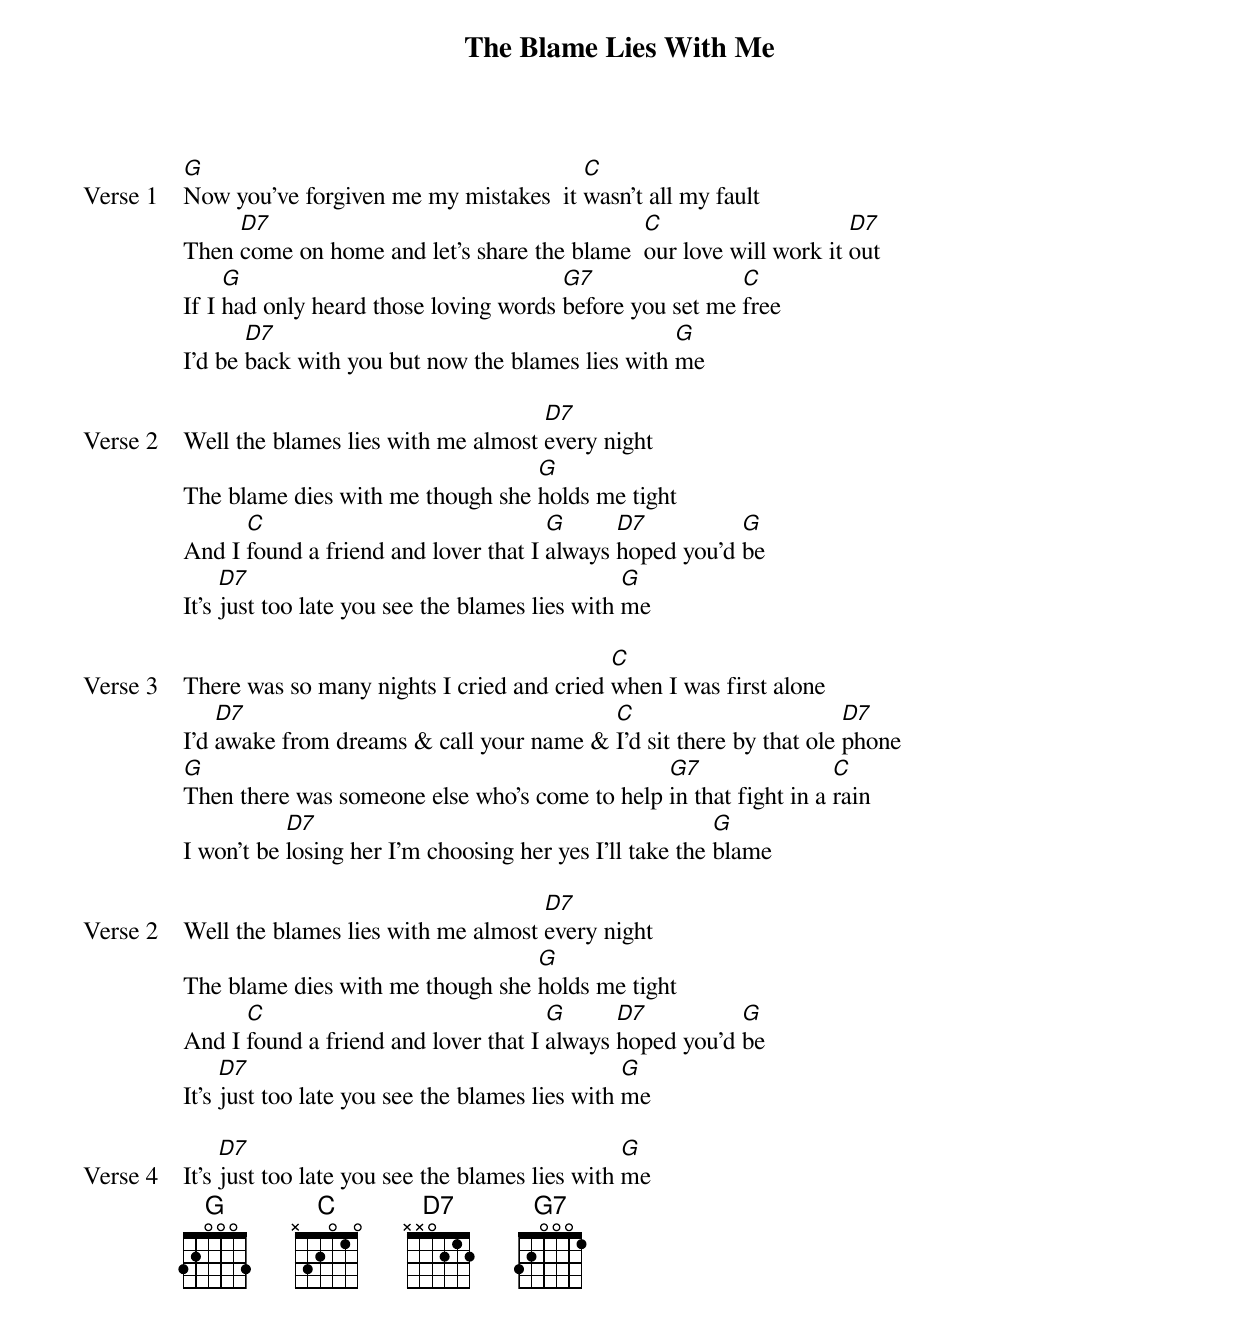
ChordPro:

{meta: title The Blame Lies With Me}
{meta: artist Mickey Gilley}
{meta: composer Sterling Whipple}

{start_of_verse: Verse 1}
[G]Now you've forgiven me my mistakes  it [C]wasn't all my fault
Then [D7]come on home and let's share the blame  [C]our love will work it [D7]out
If I [G]had only heard those loving words [G7]before you set me [C]free
I'd be [D7]back with you but now the blames lies with [G]me
{end_of_verse}

{start_of_verse: Verse 2}
Well the blames lies with me almost [D7]every night
The blame dies with me though she [G]holds me tight
And I [C]found a friend and lover that I [G]always [D7]hoped you'd [G]be
It's [D7]just too late you see the blames lies with [G]me
{end_of_verse}

{start_of_verse: Verse 3}
There was so many nights I cried and cried [C]when I was first alone
I'd [D7]awake from dreams & call your name & [C]I'd sit there by that ole [D7]phone
[G]Then there was someone else who's come to help [G7]in that fight in a [C]rain
I won't be [D7]losing her I'm choosing her yes I'll take the [G]blame
{end_of_verse}

{start_of_verse: Verse 2}
Well the blames lies with me almost [D7]every night
The blame dies with me though she [G]holds me tight
And I [C]found a friend and lover that I [G]always [D7]hoped you'd [G]be
It's [D7]just too late you see the blames lies with [G]me
{end_of_verse}

{start_of_verse: Verse 4}
It's [D7]just too late you see the blames lies with [G]me
{end_of_verse}
